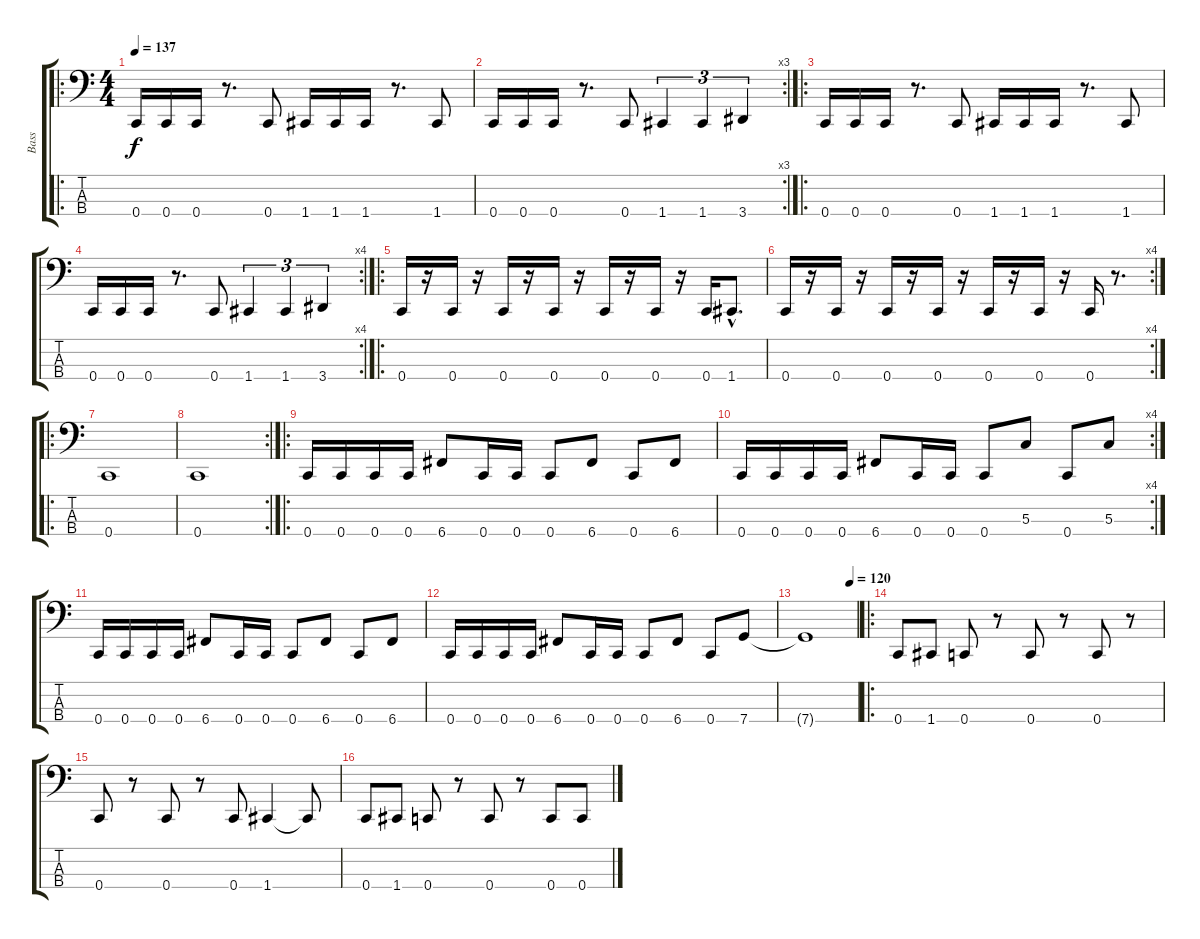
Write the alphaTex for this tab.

\track ("Bass" "Bass") {instrument electricbasspick}
\staff {score tabs}
\tuning (F2 C2 G1 C1) {hide}
\ro
\ts (4 4)
\tempo 137
\clef f4
\ks c
0.4.16{dy f} 0.4.16 0.4.16 r.8{d} 0.4.8 1.4.16 1.4.16 1.4.16 r.8{d} 1.4.8 |
\rc 3
0.4.16 0.4.16 0.4.16 r.8{d} 0.4.8 1.4.4{tu (3 2)} 1.4.4{tu (3 2)} 3.4.4{tu (3 2)} |
\ro
0.4.16 0.4.16 0.4.16 r.8{d} 0.4.8 1.4.16 1.4.16 1.4.16 r.8{d} 1.4.8 |
\rc 4
0.4.16 0.4.16 0.4.16 r.8{d} 0.4.8 1.4.4{tu (3 2)} 1.4.4{tu (3 2)} 3.4.4{tu (3 2)} |
\ro
0.4.16 r.16 0.4.16 r.16 0.4.16 r.16 0.4.16 r.16 0.4.16 r.16 0.4.16 r.16 0.4.16 1.4{hac}.8{d} |
\rc 4
0.4.16 r.16 0.4.16 r.16 0.4.16 r.16 0.4.16 r.16 0.4.16 r.16 0.4.16 r.16 0.4.16 r.8{d} |
\ro
0.4.1 |
\rc 2
0.4.1 |
\ro
0.4.16 0.4.16 0.4.16 0.4.16 6.4.8 0.4.16 0.4.16 0.4.8 6.4.8 0.4.8 6.4.8 |
\rc 4
0.4.16 0.4.16 0.4.16 0.4.16 6.4.8 0.4.16 0.4.16 0.4.8 5.3.8 0.4.8 5.3.8 |
0.4.16 0.4.16 0.4.16 0.4.16 6.4.8 0.4.16 0.4.16 0.4.8 6.4.8 0.4.8 6.4.8 |
0.4.16 0.4.16 0.4.16 0.4.16 6.4.8 0.4.16 0.4.16 0.4.8 6.4.8 0.4.8 7.4.8 |
\tempo (120 0.875)
7.4{t}.1 |
\ro
0.4.8 1.4.8 0.4.8 r.8 0.4.8 r.8 0.4.8 r.8 |
0.4.8 r.8 0.4.8 r.8 0.4.8 1.4.4 1.4{t}.8 |
0.4.8 1.4.8 0.4.8 r.8 0.4.8 r.8 0.4.8 0.4.8
